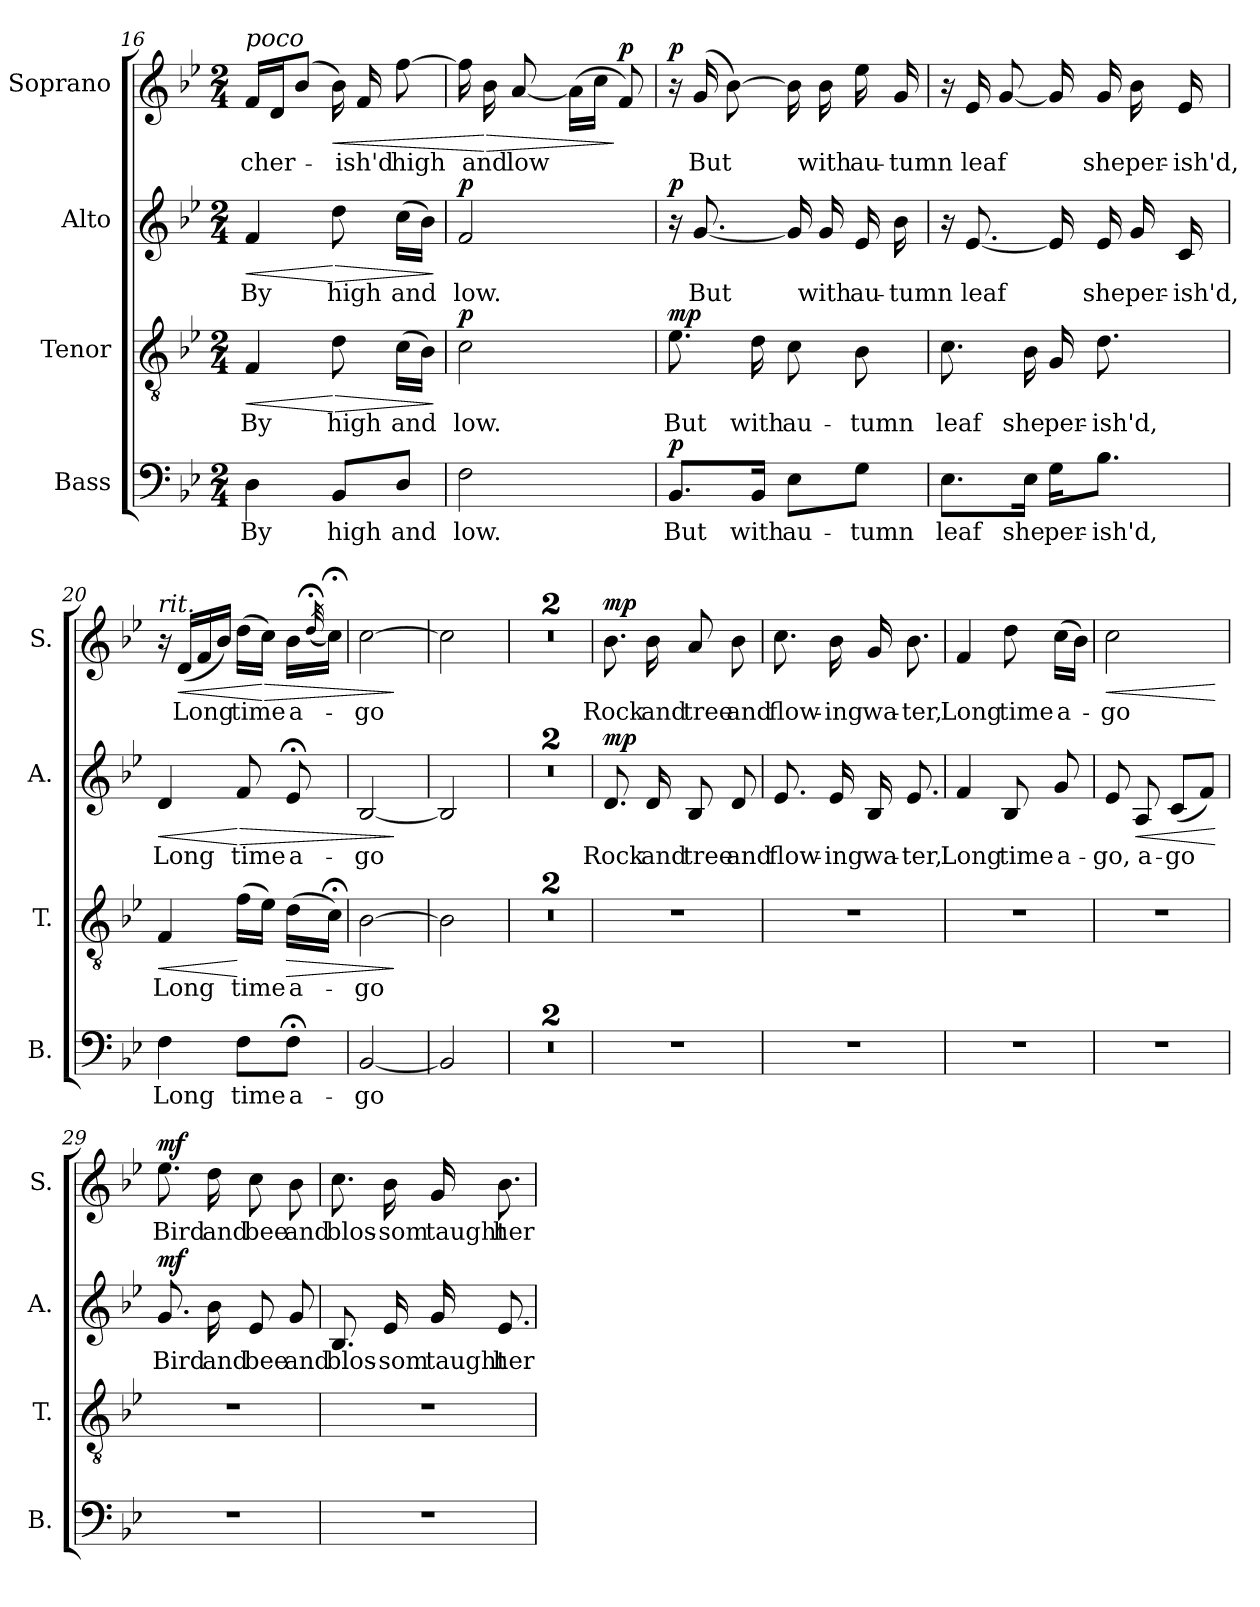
**kern	**text	**dynam	**kern	**text	**dynam	**kern	**text	**dynam	**kern	**text	**dynam
*part4	*part4	*part4	*part3	*part3	*part3	*part2	*part2	*part2	*part1	*part1	*part1
*staff4	*staff4	*staff4	*staff3	*staff3	*staff3	*staff2	*staff2	*staff2	*staff1	*staff1	*staff1
*I"Bass	*	*	*I"Tenor	*	*	*I"Alto	*	*	*I"Soprano	*	*
*I'B.	*	*	*I'T.	*	*	*I'A.	*	*	*I'S.	*	*
*clefF4	*	*	*clefGv2	*	*	*clefG2	*	*	*clefG2	*	*
*k[b-e-]	*	*	*k[b-e-]	*	*	*k[b-e-]	*	*	*k[b-e-]	*	*
*M2/4	*	*	*M2/4	*	*	*M2/4	*	*	*M2/4	*	*
=16	=16	=16	=16	=16	=16	=16	=16	=16	=16	=16	=16
!	!	!	!	!	!	!	!	!	!LO:TX:a:i:t=poco	!	!
!	!LO:LY:b	!	!	!LO:LY:b	!LO:HP:b	!	!LO:LY:b	!LO:HP:b	!	!LO:LY:b	!
4D\	By	.	4F/	By	<	4f/	By	<	16f/LL	cher-	.
.	.	.	.	.	.	.	.	.	16d/J	.	.
.	.	.	.	.	.	.	.	.	(>8b-/J	.	.
!	!LO:LY:b	!	!	!LO:LY:b	!LO:HP:n=1:b	!	!LO:LY:b	!LO:HP:n=1:b	!	!	!LO:HP:b
8BB-/L	high	.	8d\	high	[ >	8dd\	high	[ >	16b-\)	.	<
!	!	!	!	!	!	!	!	!	!	!LO:LY:b	!
.	.	.	.	.	.	.	.	.	16f/	-ish'd	.
!	!LO:LY:b	!	!	!LO:LY:b	!	!	!LO:LY:b	!	!	!LO:LY:b	!
8D/J	and	.	(>16c\LL	and	.	(>16cc\LL	and	.	[8ff\	-high	.
.	.	.	16B-\JJ)	.	.	16b-\JJ)	.	.	.	.	.
.	.	.	.	.	]	.	.	]	.	.	.
=17	=17	=17	=17	=17	=17	=17	=17	=17	=17	=17	=17
!	!LO:LY:b	!	!	!LO:LY:b	!LO:DY:a	!	!LO:LY:b	!LO:DY:a	!	!	!
2F\	low.	.	2c\	low.	p	2f/	low.	p	16ff\]	.	.
!	!	!	!	!	!	!	!	!	!	!LO:LY:b	!LO:HP:n=1:b
.	.	.	.	.	.	.	.	.	16b-\	and	[ >
!	!	!	!	!	!	!	!	!	!	!LO:LY:b	!
.	.	.	.	.	.	.	.	.	[8a/	low	.
.	.	.	.	.	.	.	.	.	(>16a\LL]	.	.
.	.	.	.	.	.	.	.	.	16cc\JJ	.	.
!	!	!	!	!	!	!	!	!	!	!	!LO:DY:n=1:a
.	.	.	.	.	.	.	.	.	8f/)	.	] p
!!LO:LB:g=z
=18	=18	=18	=18	=18	=18	=18	=18	=18	=18	=18	=18
!	!LO:LY:b	!LO:DY:a	!	!LO:LY:b	!LO:DY:a	!	!	!LO:DY:a	!	!	!LO:DY:a
8.BB-/L	But	p	8.e-\	But	mp	16r	.	p	16r	.	p
!	!	!	!	!	!	!	!LO:LY:b	!	!	!LO:LY:b	!
.	.	.	.	.	.	[8.g/	But	.	(>16g/	But	.
.	.	.	.	.	.	.	.	.	[8b-\)	.	.
!	!LO:LY:b	!	!	!LO:LY:b	!	!	!	!	!	!	!
16BB-/Jk	with	.	16d\	with	.	.	.	.	.	.	.
!	!LO:LY:b	!	!	!LO:LY:b	!	!	!	!	!	!	!
8E-\L	au-	.	8c\	au-	.	16g/]	.	.	16b-\]	.	.
!	!	!	!	!	!	!	!LO:LY:b	!	!	!LO:LY:b	!
.	.	.	.	.	.	16g/	with	.	16b-\	with	.
!	!LO:LY:b	!	!	!LO:LY:b	!	!	!LO:LY:b	!	!	!LO:LY:b	!
8G\J	-tumn	.	8B-\	-tumn	.	16e-/	au-	.	16ee-\	au-	.
!	!	!	!	!	!	!	!LO:LY:b	!	!	!LO:LY:b	!
.	.	.	.	.	.	16b-\	-tumn	.	16g/	-tumn	.
=19	=19	=19	=19	=19	=19	=19	=19	=19	=19	=19	=19
!	!LO:LY:b	!	!	!LO:LY:b	!	!	!	!	!	!	!
8.E-\L	leaf	.	8.c\	leaf	.	16r	.	.	16r	.	.
!	!	!	!	!	!	!	!LO:LY:b	!	!	!LO:LY:b	!
.	.	.	.	.	.	[8.e-/	leaf	.	16e-/	leaf	.
.	.	.	.	.	.	.	.	.	[8g/	.	.
!	!LO:LY:b	!	!	!LO:LY:b	!	!	!	!	!	!	!
16E-\Jk	she	.	16B-\	she	.	.	.	.	.	.	.
!	!LO:LY:b	!	!	!LO:LY:b	!	!	!	!	!	!	!
16G\KL	per-	.	16G/	per-	.	16e-/]	.	.	16g/]	.	.
!	!LO:LY:b	!	!	!LO:LY:b	!	!	!LO:LY:b	!	!	!LO:LY:b	!
8.B-\J	-ish'd,	.	8.d\	-ish'd,	.	16e-/	she	.	16g/	she	.
!	!	!	!	!	!	!	!LO:LY:b	!	!	!LO:LY:b	!
.	.	.	.	.	.	16g/	per-	.	16b-\	per-	.
!	!	!	!	!	!	!	!LO:LY:b	!	!	!LO:LY:b	!
.	.	.	.	.	.	16c/	-ish'd,	.	16e-/	-ish'd,	.
=20	=20	=20	=20	=20	=20	=20	=20	=20	=20	=20	=20
!	!	!	!	!	!	!	!	!	!LO:TX:a:i:t=rit.	!	!
!	!LO:LY:b	!	!	!LO:LY:b	!LO:HP:b	!	!LO:LY:b	!LO:HP:b	!	!	!
4F\	Long	.	4F/	Long	<	4d/	Long	<	16r	.	.
!	!	!	!	!	!	!	!	!	!	!LO:LY:b	!LO:HP:b
.	.	.	.	.	.	.	.	.	(<16d/LL	Long	<
.	.	.	.	.	.	.	.	.	16f/	.	.
.	.	.	.	.	.	.	.	.	16b-/JJ)	.	.
!	!LO:LY:b	!	!	!LO:LY:b	!	!	!LO:LY:b	!LO:HP:n=1:b	!	!LO:LY:b	!
8F\L	time	.	(>16f\LL	time	[	8f/	time	[ >	(>16dd\LL	time	.
!	!	!	!	!	!	!	!	!	!	!	!LO:HP:n=1:b
.	.	.	16e-\JJ)	.	.	.	.	.	16cc\JJ)	.	[ >
!	!LO:LY:b	!	!	!LO:LY:b	!LO:HP:b	!	!LO:LY:b	!	!	!LO:LY:b	!
8F;<\J	a-	.	(>16d\LL	a-	>	8e-;</	a-	.	16b-\LL	a-	.
.	.	.	.	.	.	.	.	.	(<32qdd;</	.	.
.	.	.	16c;<\JJ)	.	.	.	.	.	16cc;<\JJ)	.	.
=21	=21	=21	=21	=21	=21	=21	=21	=21	=21	=21	=21
!	!LO:LY:b	!	!	!LO:LY:b	!	!	!LO:LY:b	!	!	!LO:LY:b	!
[2BB-/	-go	.	[2B-\	-go	.	[2B-/	-go	.	[2cc\	-go	.
.	.	.	.	.	]	.	.	]	.	.	]
=22	=22	=22	=22	=22	=22	=22	=22	=22	=22	=22	=22
2BB-/]	.	.	2B-\]	.	.	2B-/]	.	.	2cc\]	.	.
=23	=23	=23	=23	=23	=23	=23	=23	=23	=23	=23	=23
2r	.	.	2r	.	.	2r	.	.	2r	.	.
=24	=24	=24	=24	=24	=24	=24	=24	=24	=24	=24	=24
2r	.	.	2r	.	.	2r	.	.	2r	.	.
!!LO:LB:g=z
=25	=25	=25	=25	=25	=25	=25	=25	=25	=25	=25	=25
!	!	!	!	!	!	!	!LO:LY:b	!LO:DY:a	!	!LO:LY:b	!LO:DY:a
2r	.	.	2r	.	.	8.d/	Rock	mp	8.b-\	Rock	mp
!	!	!	!	!	!	!	!LO:LY:b	!	!	!LO:LY:b	!
.	.	.	.	.	.	16d/	and	.	16b-\	and	.
!	!	!	!	!	!	!	!LO:LY:b	!	!	!LO:LY:b	!
.	.	.	.	.	.	8B-/	tree	.	8a/	tree	.
!	!	!	!	!	!	!	!LO:LY:b	!	!	!LO:LY:b	!
.	.	.	.	.	.	8d/	and	.	8b-\	and	.
=26	=26	=26	=26	=26	=26	=26	=26	=26	=26	=26	=26
!	!	!	!	!	!	!	!LO:LY:b	!	!	!LO:LY:b	!
2r	.	.	2r	.	.	8.e-/	flow-	.	8.cc\	flow-	.
!	!	!	!	!	!	!	!LO:LY:b	!	!	!LO:LY:b	!
.	.	.	.	.	.	16e-/	-ing	.	16b-\	-ing	.
!	!	!	!	!	!	!	!LO:LY:b	!	!	!LO:LY:b	!
.	.	.	.	.	.	16B-/	wa-	.	16g/	wa-	.
!	!	!	!	!	!	!	!LO:LY:b	!	!	!LO:LY:b	!
.	.	.	.	.	.	8.e-/	-ter,	.	8.b-\	-ter,	.
=27	=27	=27	=27	=27	=27	=27	=27	=27	=27	=27	=27
!	!	!	!	!	!	!	!LO:LY:b	!	!	!LO:LY:b	!
2r	.	.	2r	.	.	4f/	Long	.	4f/	Long	.
!	!	!	!	!	!	!	!LO:LY:b	!	!	!LO:LY:b	!
.	.	.	.	.	.	8B-/	time	.	8dd\	time	.
!	!	!	!	!	!	!	!LO:LY:b	!	!	!LO:LY:b	!
.	.	.	.	.	.	8g/	a-	.	(>16cc\LL	a-	.
.	.	.	.	.	.	.	.	.	16b-\JJ)	.	.
=28	=28	=28	=28	=28	=28	=28	=28	=28	=28	=28	=28
!	!	!	!	!	!	!	!LO:LY:b	!	!	!LO:LY:b	!LO:HP:b
2r	.	.	2r	.	.	8e-/	-go,	.	2cc\	-go	<
!	!	!	!	!	!	!	!LO:LY:b	!LO:HP:b	!	!	!
.	.	.	.	.	.	8A/	a-	<	.	.	.
!	!	!	!	!	!	!	!LO:LY:b	!	!	!	!
.	.	.	.	.	.	(<8c/L	-go	.	.	.	.
.	.	.	.	.	.	8f/J)	.	.	.	.	.
.	.	.	.	.	.	.	.	[	.	.	[
=29	=29	=29	=29	=29	=29	=29	=29	=29	=29	=29	=29
!	!	!	!	!	!	!	!LO:LY:b	!LO:DY:a	!	!LO:LY:b	!LO:DY:a
2r	.	.	2r	.	.	8.g/	Bird	mf	8.ee-\	Bird	mf
!	!	!	!	!	!	!	!LO:LY:b	!	!	!LO:LY:b	!
.	.	.	.	.	.	16b-\	and	.	16dd\	and	.
!	!	!	!	!	!	!	!LO:LY:b	!	!	!LO:LY:b	!
.	.	.	.	.	.	8e-/	bee	.	8cc\	bee	.
!	!	!	!	!	!	!	!LO:LY:b	!	!	!LO:LY:b	!
.	.	.	.	.	.	8g/	and	.	8b-\	and	.
!!LO:PB:g=z
=30	=30	=30	=30	=30	=30	=30	=30	=30	=30	=30	=30
!	!	!	!	!	!	!	!LO:LY:b	!	!	!LO:LY:b	!
2r	.	.	2r	.	.	8.B-/	blos-	.	8.cc\	blos-	.
!	!	!	!	!	!	!	!LO:LY:b	!	!	!LO:LY:b	!
.	.	.	.	.	.	16e-/	-som	.	16b-\	-som	.
!	!	!	!	!	!	!	!LO:LY:b	!	!	!LO:LY:b	!
.	.	.	.	.	.	16g/	taught	.	16g/	taught	.
!	!	!	!	!	!	!	!LO:LY:b	!	!	!LO:LY:b	!
.	.	.	.	.	.	8.e-/	her	.	8.b-\	her	.
=	=	=	=	=	=	=	=	=	=	=	=
*-	*-	*-	*-	*-	*-	*-	*-	*-	*-	*-	*-
